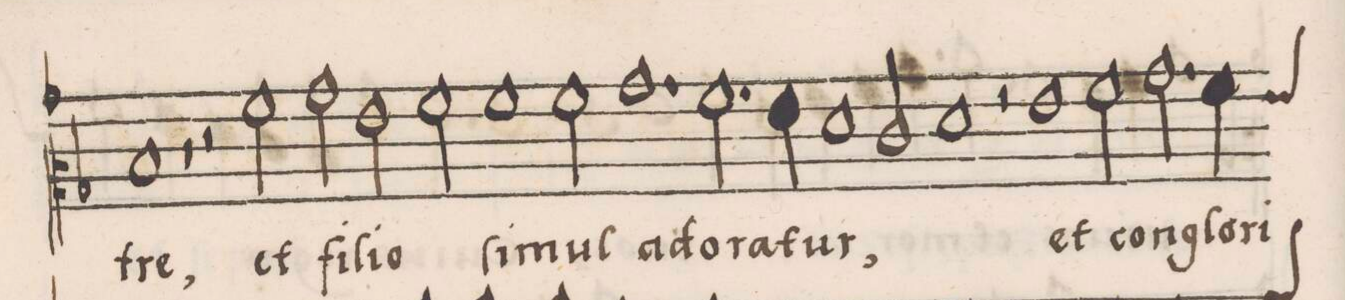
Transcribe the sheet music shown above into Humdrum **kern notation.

**kern	**text
*I"ALTVS	*
*clefC2	*
*k[b-]	*
*met(c|)	*
*M2/1	*
1d	-tre,
1r	.
=191	=191
2r	.
2a\	et
2b-\	fi-
2g\	-li-
=192	=192
2a\	-o
1a	ſi-
2a\	-mul
=193	=193
1.b-	a-
2.a\	-do-
=194	=194
4g\	-ra-
1f	-tur,
2e/	.
=195	=195
1f	.
2r	.
1g	et
=196	=196
2a\	con-
2.b-\	-glo-
*custos:g	*
4a\	ri -
=197	=197
*-	*-
